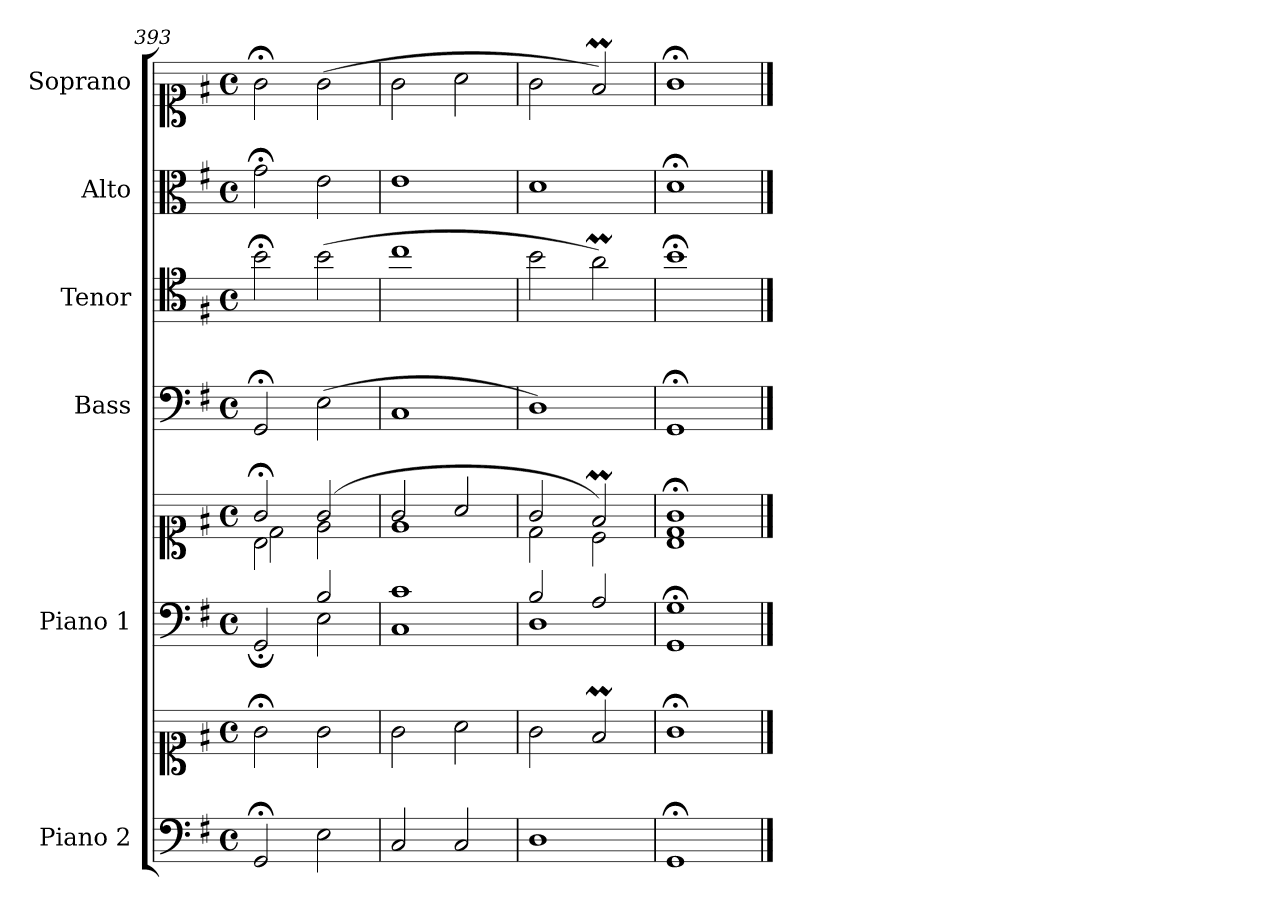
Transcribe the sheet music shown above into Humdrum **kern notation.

**kern	**kern	**kern	**kern	**kern	**kern	**kern	**kern
*part6	*part6	*part5	*part5	*part4	*part3	*part2	*part1
*staff8	*staff7	*staff6	*staff5	*staff4	*staff3	*staff2	*staff1
*I"Piano 2	*	*I"Piano 1	*	*I"Bass	*I"Tenor	*I"Alto	*I"Soprano
*I'Pno 2	*	*I'Pno 1	*	*I'B.	*I'T.	*I'A.	*I'S.
*clefF4	*clefC1	*clefF4	*clefC1	*clefF4	*clefC4	*clefC3	*clefC1
*	*	*	*	*	*ITrd7c12	*	*
*k[f#]	*k[f#]	*k[f#]	*k[f#]	*k[f#]	*k[f#]	*k[f#]	*k[f#]
*G:	*G:	*G:	*G:	*G:	*G:	*G:	*G:
*M4/4	*M4/4	*M4/4	*M4/4	*M4/4	*M4/4	*M4/4	*M4/4
*met(c)	*met(c)	*met(c)	*met(c)	*met(c)	*met(c)	*met(c)	*met(c)
=393	=393	=393	=393	=393	=393	=393	=393
*	*	*^	*^	*	*	*	*
*	*	*	*	*	*^	*	*	*	*
2GG;/	2g;<\	2ryy	2GG;/	2g;</	2B\	2d\	2GG;</	2B;<\	2g;<\	2g;<\
2E\	2g\	2B/	2E\	(2g/	2ryy	2e\	(2E\	(2B\	2e\	(2g\
*	*	*	*	*	*v	*v	*	*	*	*
=394	=394	=394	=394	=394	=394	=394	=394	=394	=394
2C/	2g\	1c/	1C\	2g/	1e\	1C/	1c\	1e\	2g\
2C/	2a\	.	.	2a/	.	.	.	.	2a\
=395	=395	=395	=395	=395	=395	=395	=395	=395	=395
1D/	2g\	2B/	1D\	2g/	2d\	1D\)	2B\	1d\	2g\
.	2f#m/	2A/	.	2f#m/)	2c\	.	2AM\)	.	2f#m/)
=396	=396	=396	=396	=396	=396	=396	=396	=396	=396
*	*	*	*	*	*^	*	*	*	*
1GG;/	1g;</	1G;/	1GG\	1g;</	1d\	1B\	1GG;</	1B;<\	1d;<\	1g;</
*	*	*v	*v	*	*	*	*	*	*	*
*	*	*	*v	*v	*v	*	*	*	*
==	==	==	==	==	==	==	==
*-	*-	*-	*-	*-	*-	*-	*-
